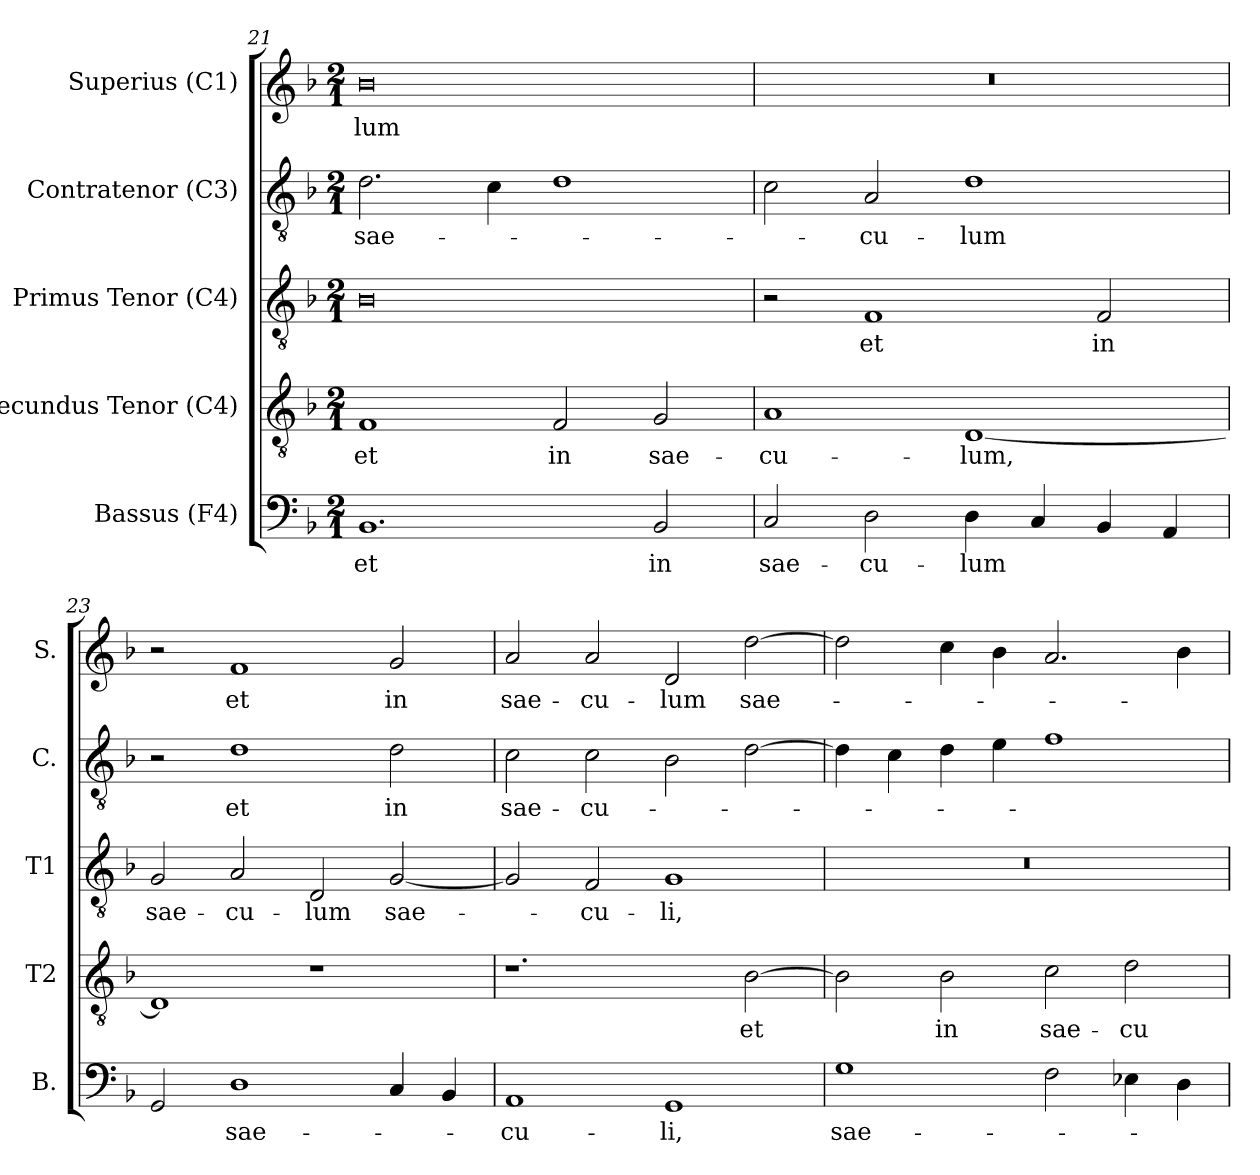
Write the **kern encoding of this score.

**kern	**text	**kern	**text	**kern	**text	**kern	**text	**kern	**text
*part5	*part5	*part4	*part4	*part3	*part3	*part2	*part2	*part1	*part1
*staff5	*staff5	*staff4	*staff4	*staff3	*staff3	*staff2	*staff2	*staff1	*staff1
*I"Bassus (F4)	*	*I"Secundus Tenor (C4)	*	*I"Primus Tenor (C4)	*	*I"Contratenor (C3)	*	*I"Superius (C1)	*
*I'B.	*	*I'T2	*	*I'T1	*	*I'C.	*	*I'S.	*
!!LO:LB:g=z
*clefF4	*	*clefGv2	*	*clefGv2	*	*clefGv2	*	*clefG2	*
*	*	*ITrd7c12	*	*ITrd7c12	*	*	*	*	*
*k[b-]	*	*k[b-]	*	*k[b-]	*	*k[b-]	*	*k[b-]	*
*F:	*	*F:	*	*F:	*	*F:	*	*F:	*
*M2/1	*	*M2/1	*	*M2/1	*	*M2/1	*	*M2/1	*
=21	=21	=21	=21	=21	=21	=21	=21	=21	=21
!	!LO:LY:b:color=#000000	!	!	!	!	!	!	!	!
!	!	!	!LO:LY:b:color=#000000	!	!	!	!	!	!
!	!	!	!	!	!	!	!LO:LY:b:color=#000000	!	!
!	!	!	!	!	!	!	!	!	!LO:LY:b:color=#000000
1.BB-i	et	1FFi	et	0BB-i	.	2.di\	sae-	0b-i	-lum
.	.	.	.	.	.	4ci\	.	.	.
!	!	!	!LO:LY:b:color=#000000	!	!	!	!	!	!
.	.	2FFi/	in	.	.	1di	.	.	.
!	!LO:LY:b:color=#000000	!	!	!	!	!	!	!	!
!	!	!	!LO:LY:b:color=#000000	!	!	!	!	!	!
2BB-i/	in	2GGi/	sae-	.	.	.	.	.	.
=22	=22	=22	=22	=22	=22	=22	=22	=22	=22
!	!LO:LY:b:color=#000000	!	!	!	!	!	!	!	!
!	!	!	!LO:LY:b:color=#000000	!	!	!	!	!LO:N:vis=1	!
2Ci/	sae-	1AAi	-cu-	2r	.	2ci\	.	0r	.
!	!LO:LY:b:color=#000000	!	!	!	!	!	!	!	!
!	!	!	!	!	!LO:LY:b:color=#000000	!	!	!	!
!	!	!	!	!	!	!	!LO:LY:b:color=#000000	!	!
2Di\	-cu-	.	.	1FFi	et	2Ai/	-cu-	.	.
!	!LO:LY:b:color=#000000	!	!	!	!	!	!	!	!
!	!	!	!LO:LY:b:color=#000000	!	!	!	!	!	!
!	!	!	!	!	!	!	!LO:LY:b:color=#000000	!	!
4Di\	-lum	[1DDi	-lum,	.	.	1di	-lum	.	.
4Ci/	.	.	.	.	.	.	.	.	.
!	!	!	!	!	!LO:LY:b:color=#000000	!	!	!	!
4BB-i/	.	.	.	2FFi/	in	.	.	.	.
4AAi/	.	.	.	.	.	.	.	.	.
=23	=23	=23	=23	=23	=23	=23	=23	=23	=23
!	!	!	!	!	!LO:LY:b:color=#000000	!	!	!	!
2GGi/	.	1DDi]	.	2GGi/	sae-	2r	.	2r	.
!	!LO:LY:b:color=#000000	!	!	!	!	!	!	!	!
!	!	!	!	!	!LO:LY:b:color=#000000	!	!	!	!
!	!	!	!	!	!	!	!LO:LY:b:color=#000000	!	!
!	!	!	!	!	!	!	!	!	!LO:LY:b:color=#000000
1Di	sae-	.	.	2AAi/	-cu-	1di	et	1fi	et
!	!	!	!	!	!LO:LY:b:color=#000000	!	!	!	!
.	.	1r	.	2DDi/	-lum	.	.	.	.
!	!	!	!	!	!LO:LY:b:color=#000000	!	!	!	!
!	!	!	!	!	!	!	!LO:LY:b:color=#000000	!	!
!	!	!	!	!	!	!	!	!	!LO:LY:b:color=#000000
4Ci/	.	.	.	[2GGi/	sae-	2di\	in	2gi/	in
4BB-i/	.	.	.	.	.	.	.	.	.
=24	=24	=24	=24	=24	=24	=24	=24	=24	=24
!	!LO:LY:b:color=#000000	!	!	!	!	!	!	!	!
!	!	!	!	!	!	!	!LO:LY:b:color=#000000	!	!
!	!	!	!	!	!	!	!	!	!LO:LY:b:color=#000000
1AAi	-cu-	1.r	.	2GGi/]	.	2ci\	sae-	2ai/	sae-
!	!	!	!	!	!LO:LY:b:color=#000000	!	!	!	!
!	!	!	!	!	!	!	!LO:LY:b:color=#000000	!	!
!	!	!	!	!	!	!	!	!	!LO:LY:b:color=#000000
.	.	.	.	2FFi/	-cu-	2ci\	-cu-	2ai/	-cu-
!	!LO:LY:b:color=#000000	!	!	!	!	!	!	!	!
!	!	!	!	!	!LO:LY:b:color=#000000	!	!	!	!
!	!	!	!	!	!	!	!	!	!LO:LY:b:color=#000000
1GGi	-li,	.	.	1GGi	-li,	2B-i\	.	2di/	-lum
!	!	!	!LO:LY:b:color=#000000	!	!	!	!	!	!
!	!	!	!	!	!	!	!	!	!LO:LY:b:color=#000000
.	.	[2BB-i\	et	.	.	[2di\	.	[2ddi\	sae-
!!LO:PB:g=z
=25	=25	=25	=25	=25	=25	=25	=25	=25	=25
!	!LO:LY:b:color=#000000	!	!	!LO:N:vis=1	!	!	!	!	!
1Gi	sae-	2BB-i\]	.	0r	.	4di\]	.	2ddi\]	.
.	.	.	.	.	.	4ci\	.	.	.
!	!	!	!LO:LY:b:color=#000000	!	!	!	!	!	!
.	.	2BB-i\	in	.	.	4di\	.	4cci\	.
.	.	.	.	.	.	4ei\	.	4b-i\	.
!	!	!	!LO:LY:b:color=#000000	!	!	!	!	!	!
2Fi\	.	2Ci\	sae-	.	.	1fi	.	2.ai/	.
!	!	!	!LO:LY:b:color=#000000	!	!	!	!	!	!
4E-i\	.	2Di\	-cu-	.	.	.	.	.	.
4Di\	.	.	.	.	.	.	.	4b-i\	.
=	=	=	=	=	=	=	=	=	=
*-	*-	*-	*-	*-	*-	*-	*-	*-	*-
